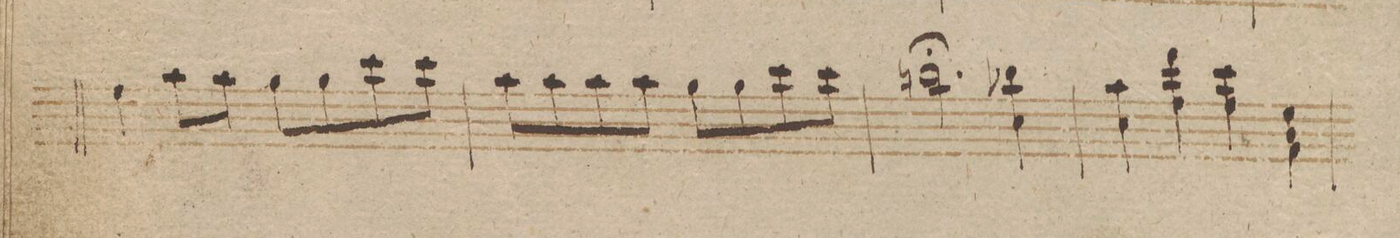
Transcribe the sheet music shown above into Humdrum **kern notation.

**kern	**dynam
*I"Violino 1mo	*
*clefG2	*
*k[b-]	*
*met(c)	*
*M4/4	*
4ff\	.
8aa\L	.
8aa\J	.
8gg\L	.
8gg\	.
8ccc\	.
8ccc\J	.
=269	=269
8aa\L	.
8aa\	.
8aa\	.
8aa\J	.
8gg\L	.
8gg\	.
8ccc\	.
8ccc\J	.
=270	=270
2.bbn;\	.
4cc\ 4bb-X	.
=271	=271
4cc\ 4aa	.
4ff\ 4ddd	.
4ff\ 4ccc	.
4g\ 4b- 4ee	.
=272	=272
*-	*-
